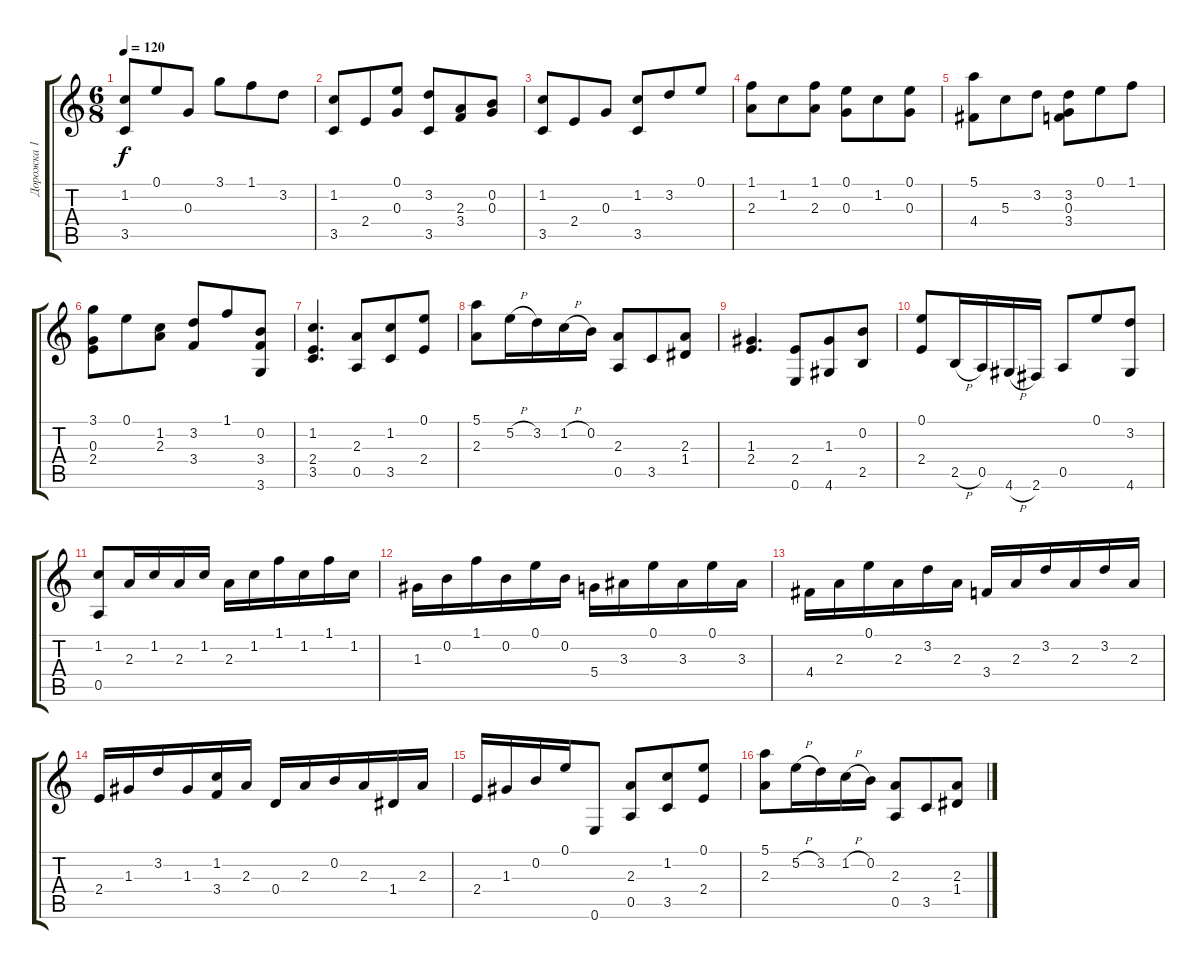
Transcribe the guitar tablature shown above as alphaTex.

\track ("Дорожка 1" "Дорожка 1") {instrument acousticguitarnylon}
\staff {score tabs}
\tuning (E4 B3 G3 D3 A2 E2) {hide}
\ts (6 8)
\tempo 120
\clef g2
\ks c
(1.2 3.5).8{dy f} 0.1.8 0.3.8 3.1.8 1.1.8 3.2.8 |
(1.2 3.5).8 2.4.8 (0.1 0.3).8 (3.2 3.5).8 (2.3 3.4).8 (0.2 0.3).8 |
(1.2 3.5).8 2.4.8 0.3.8 (1.2 3.5).8 3.2.8 0.1.8 |
(1.1 2.3).8 1.2.8 (1.1 2.3).8 (0.1 0.3).8 1.2.8 (0.1 0.3).8 |
(5.1 4.4).8 5.3.8 3.2.8 (3.2 0.3 3.4).8 0.1.8 1.1.8 |
(3.1 0.3 2.4).8 0.1.8 (1.2 2.3).8 (3.2 3.4).8 1.1.8 (0.2 3.4 3.6).8 |
(1.2 2.4 3.5).4{d} (2.3 0.5).8 (1.2 3.5).8 (0.1 2.4).8 |
(5.1 2.3).8 5.2{h}.16 3.2.16 1.2{h}.16 0.2.16 (2.3 0.5).8 3.5.8 (2.3 1.4).8 |
(1.3 2.4).4{d} (2.4 0.6).8 (1.3 4.6).8 (0.2 2.5).8 |
(0.1 2.4).8 2.5{h}.16 0.5.16 4.6{h}.16 2.6.16 0.5.8 0.1.8 (3.2 4.6).8 |
(1.2 0.5).8 2.3.16 1.2.16 2.3.16 1.2.16 2.3.16 1.2.16 1.1.16 1.2.16 1.1.16 1.2.16 |
1.3.16 0.2.16 1.1.16 0.2.16 0.1.16 0.2.16 5.4.16 3.3.16 0.1.16 3.3.16 0.1.16 3.3.16 |
4.4.16 2.3.16 0.1.16 2.3.16 3.2.16 2.3.16 3.4.16 2.3.16 3.2.16 2.3.16 3.2.16 2.3.16 |
2.4.16 1.3.16 3.2.16 1.3.16 (1.2 3.4).16 2.3.16 0.4.16 2.3.16 0.2.16 2.3.16 1.4.16 2.3.16 |
2.4.16 1.3.16 0.2.16 0.1.16 0.6.8 (2.3 0.5).8 (1.2 3.5).8 (0.1 2.4).8 |
(5.1 2.3).8 5.2{h}.16 3.2.16 1.2{h}.16 0.2.16 (2.3 0.5).8 3.5.8 (2.3 1.4).8
